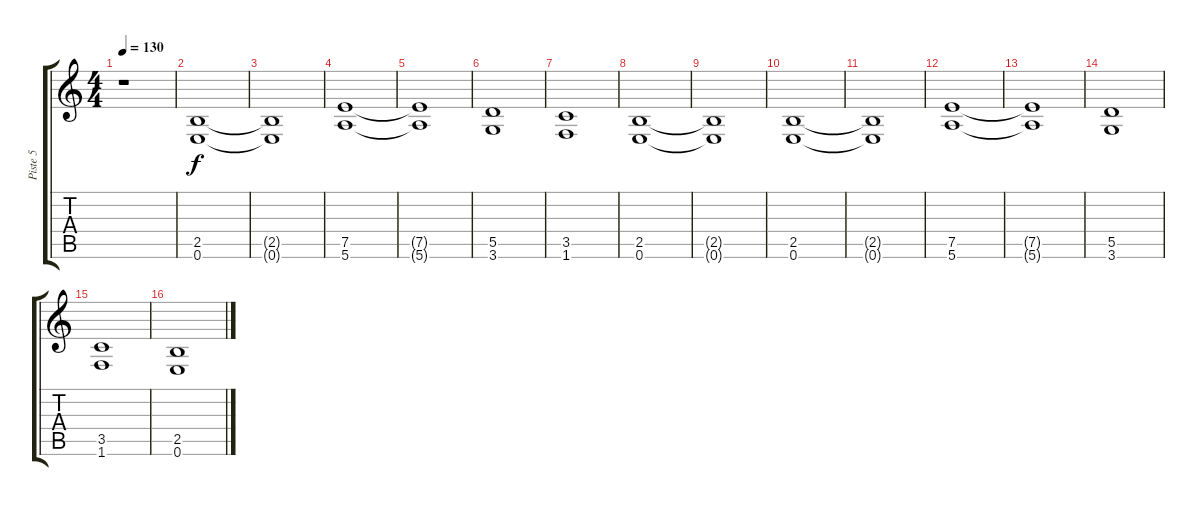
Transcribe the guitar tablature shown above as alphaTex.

\track ("Piste 5" "Piste 5") {instrument distortionguitar}
\staff {score tabs}
\tuning (E4 B3 G3 D3 A2 E2) {hide}
\ts (4 4)
\tempo 130
\clef g2
\ks c
r.1{dy f} |
(2.5 0.6).1 |
(2.5{t} 0.6{t}).1 |
(7.5 5.6).1 |
(7.5{t} 5.6{t}).1 |
(5.5 3.6).1 |
(3.5 1.6).1 |
(2.5 0.6).1 |
(2.5{t} 0.6{t}).1 |
(2.5 0.6).1 |
(2.5{t} 0.6{t}).1 |
(7.5 5.6).1 |
(7.5{t} 5.6{t}).1 |
(5.5 3.6).1 |
(3.5 1.6).1 |
(2.5 0.6).1
